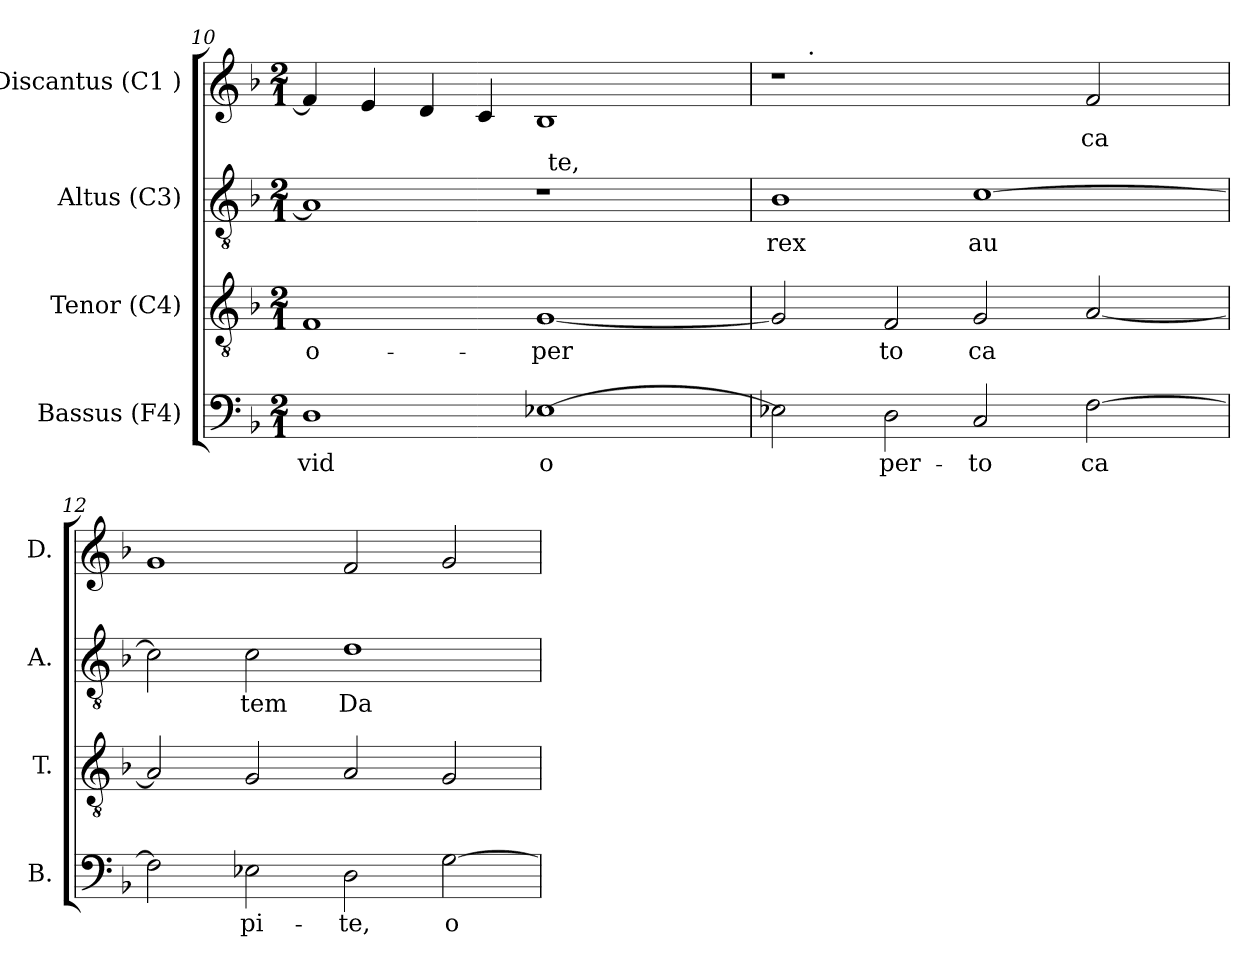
**kern	**text	**kern	**text	**kern	**text	**kern	**text
*part4	*part4	*part3	*part3	*part2	*part2	*part1	*part1
*staff4	*staff4	*staff3	*staff3	*staff2	*staff2	*staff1	*staff1
*I"Bassus (F4)	*	*I"Tenor (C4)	*	*I"Altus (C3)	*	*I"Discantus (C1 )	*
*I'B.	*	*I'T.	*	*I'A.	*	*I'D.	*
*clefF4	*	*clefGv2	*	*clefGv2	*	*clefG2	*
*k[b-]	*	*k[b-]	*	*k[b-]	*	*k[b-]	*
*F:	*	*F:	*	*F:	*	*F:	*
*M2/1	*	*M2/1	*	*M2/1	*	*M2/1	*
=10	=10	=10	=10	=10	=10	=10	=10
!	!LO:LY:b	!	!LO:LY:b:cj	!	!LO:LY:b:cj	!	!LO:LY:b:cj
*	*	*	*	*^	*	*	*
1D	-vid	1F	o-	1A]	1ryy	.	4f/]	--
!	!	!	!	!	!	!	!	!LO:LY:b:cj
.	.	.	.	.	.	.	4e/	--
!	!	!	!	!	!	!	!	!LO:LY:b:cj
.	.	.	.	.	.	.	4d/	--
!	!	!	!	!	!	!	!	!LO:LY:b:cj
.	.	.	.	.	.	.	4c/	--
!	!LO:LY:b	!	!LO:LY:b:cj	!	!	!	!	!LO:LY:b:cj
[<1E-X	o-	[<1G	-per-	1r	64ryy	.	1B-	--
!	!	!	!	!	!LO:TX:a:t=te,	!	!	!
.	.	.	.	.	2ryy	.	.	.
.	.	.	.	.	4ryy	.	.	.
.	.	.	.	.	8...ryy	.	.	.
!!LO:LB:g=z
=11	=11	=11	=11	=11	=11	=11	=11	=11
!	!LO:LY:b	!	!LO:LY:b:cj	!	!	!LO:LY:b:cj	!	!
*	*	*	*	*v	*v	*	*^	*
2E-X\]	--	2G/]	--	1B-	rex	1r	16..ryy	.
!	!	!	!	!	!	!	!LO:TX:a:t=.	!
.	.	.	.	.	.	.	1ryy	.
!	!LO:LY:b	!	!LO:LY:b:cj	!	!	!	!	!
2D\	-per-	2F/	-to	.	.	.	.	.
!	!LO:LY:b	!	!LO:LY:b:cj	!	!LO:LY:b:cj	!	!	!
2C/	-to	2G/	ca-	[>1c	au-	2ryy	.	.
.	.	.	.	.	.	.	2ryy	.
!	!LO:LY:b	!	!LO:LY:b:cj	!	!	!	!	!LO:LY:b:cj
[>2F\	ca-	[<2A/	--	.	.	2f/	.	-ca-
.	.	.	.	.	.	.	4ryy	.
.	.	.	.	.	.	.	8ryy	.
.	.	.	.	.	.	.	64ryy	.
=12	=12	=12	=12	=12	=12	=12	=12	=12
!	!LO:LY:b	!	!LO:LY:b:cj	!	!LO:LY:b:cj	!	!	!LO:LY:b:cj
*	*	*	*	*	*	*v	*v	*
2F\]	--	2A/]	--	2c\]	--	1g	--
!	!LO:LY:b	!	!LO:LY:b:cj	!	!LO:LY:b:cj	!	!
2E-X\	-pi-	2G/	--	2c\	-tem	.	.
!	!LO:LY:b	!	!LO:LY:b:cj	!	!LO:LY:b:cj	!	!LO:LY:b:cj
2D\	-te,	2A/	--	1d	Da-	2f/	--
!	!LO:LY:b	!	!LO:LY:b:cj	!	!	!	!LO:LY:b:cj
[>2G\	o-	2G/	--	.	.	2g/	--
=	=	=	=	=	=	=	=
*-	*-	*-	*-	*-	*-	*-	*-
